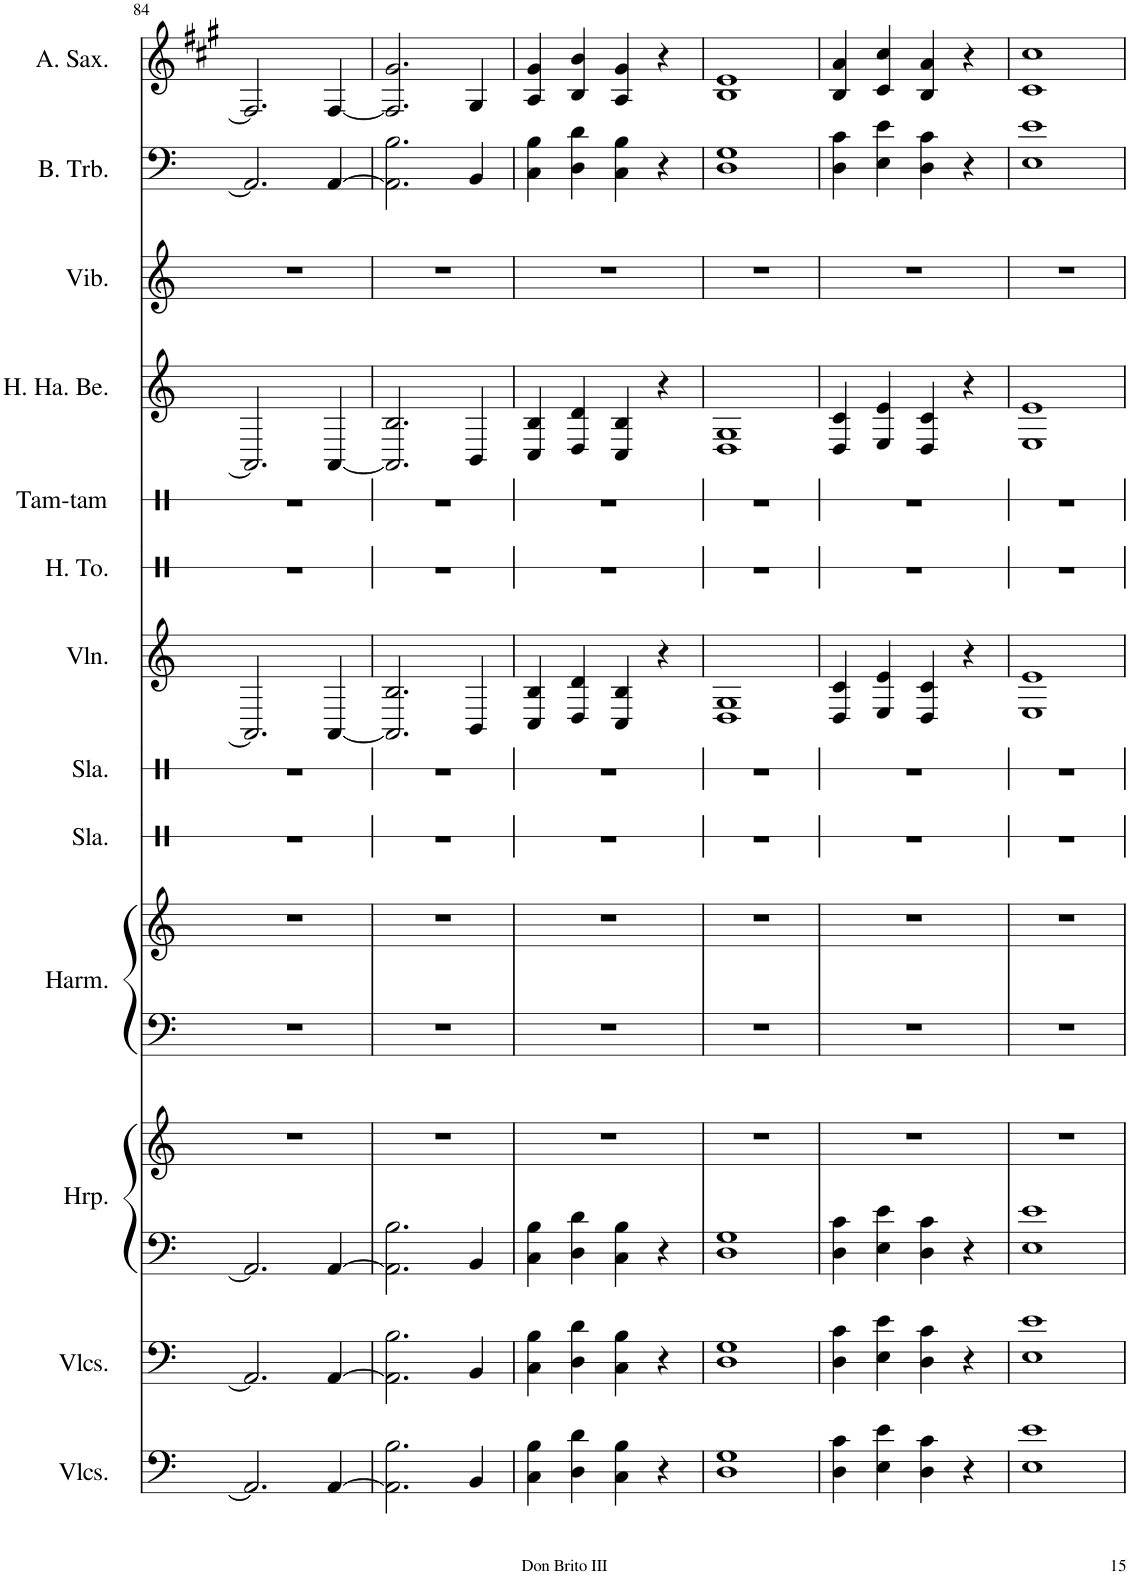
**kern	**kern	**kern	**kern	**kern	**kern	**kern	**kern	**kern	**kern	**kern	**kern	**kern	**kern	**kern
*part13	*part12	*part11	*part11	*part10	*part10	*part9	*part8	*part7	*part6	*part5	*part4	*part3	*part2	*part1
*staff15	*staff14	*staff13	*staff12	*staff11	*staff10	*staff9	*staff8	*staff7	*staff6	*staff5	*staff4	*staff3	*staff2	*staff1
*I"Violoncellos	*I"Violoncellos	*I"Harp	*	*I"Harmonium	*	*I"Slap	*I"Slap	*I"Violin	*I"High Tom	*I"Tam-tam	*I"High Hand Bells	*I"Vibraphone	*I"Bass Trombone	*I"Alto Saxophone
*I'Vlcs.	*I'Vlcs.	*I'Hrp.	*	*I'Harm.	*	*I'Sla.	*I'Sla.	*I'Vln.	*I'H. To.	*I'Tam-tam	*I'H. Ha. Be.	*I'Vib.	*I'B. Trb.	*I'A. Sax.
!!LO:PB:g=z
*clefF4	*clefF4	*clefF4	*clefG2	*clefF4	*clefG2	*clefX	*clefX	*clefG2	*clefX	*clefX	*clefG2	*clefG2	*clefF4	*clefG2
*	*	*	*	*	*	*	*	*	*	*	*	*	*	*Trd5c9
*k[]	*k[]	*k[]	*k[]	*k[]	*k[]	*k[]	*k[]	*k[]	*k[]	*k[]	*k[]	*k[]	*k[]	*k[f#c#g#]
*M4/4	*M4/4	*M4/4	*M4/4	*M4/4	*M4/4	*M4/4	*M4/4	*M4/4	*M4/4	*M4/4	*M4/4	*M4/4	*M4/4	*M4/4
=84	=84	=84	=84	=84	=84	=84	=84	=84	=84	=84	=84	=84	=84	=84
2.AA/]	2.AA/]	2.AA/]	1r	1r	1r	1r	1r	2.AA/]	1r	1r	2.AA/]	1r	2.AA/]	2.F#/]
[4AA/	[4AA/	[4AA/	.	.	.	.	.	[4AA/	.	.	[4AA/	.	[4AA/	[4F#/
=85	=85	=85	=85	=85	=85	=85	=85	=85	=85	=85	=85	=85	=85	=85
2.AA\] 2.B\	2.AA\] 2.B\	2.AA\] 2.B\	1r	1r	1r	1r	1r	2.AA/] 2.B/	1r	1r	2.AA/] 2.B/	1r	2.AA\] 2.B\	2.F#/] 2.g#/
4BB/	4BB/	4BB/	.	.	.	.	.	4BB/	.	.	4BB/	.	4BB/	4G#/
=86	=86	=86	=86	=86	=86	=86	=86	=86	=86	=86	=86	=86	=86	=86
4C\ 4B\	4C\ 4B\	4C\ 4B\	1r	1r	1r	1r	1r	4C/ 4B/	1r	1r	4C/ 4B/	1r	4C\ 4B\	4A/ 4g#/
4D\ 4d\	4D\ 4d\	4D\ 4d\	.	.	.	.	.	4D/ 4d/	.	.	4D/ 4d/	.	4D\ 4d\	4B/ 4b/
4C\ 4B\	4C\ 4B\	4C\ 4B\	.	.	.	.	.	4C/ 4B/	.	.	4C/ 4B/	.	4C\ 4B\	4A/ 4g#/
4r	4r	4r	.	.	.	.	.	4r	.	.	4r	.	4r	4r
=87	=87	=87	=87	=87	=87	=87	=87	=87	=87	=87	=87	=87	=87	=87
1D 1G	1D 1G	1D 1G	1r	1r	1r	1r	1r	1D 1G	1r	1r	1D 1G	1r	1D 1G	1B 1e
=88	=88	=88	=88	=88	=88	=88	=88	=88	=88	=88	=88	=88	=88	=88
4D\ 4c\	4D\ 4c\	4D\ 4c\	1r	1r	1r	1r	1r	4D/ 4c/	1r	1r	4D/ 4c/	1r	4D\ 4c\	4B/ 4a/
4E\ 4e\	4E\ 4e\	4E\ 4e\	.	.	.	.	.	4E/ 4e/	.	.	4E/ 4e/	.	4E\ 4e\	4c#/ 4cc#/
4D\ 4c\	4D\ 4c\	4D\ 4c\	.	.	.	.	.	4D/ 4c/	.	.	4D/ 4c/	.	4D\ 4c\	4B/ 4a/
4r	4r	4r	.	.	.	.	.	4r	.	.	4r	.	4r	4r
=89	=89	=89	=89	=89	=89	=89	=89	=89	=89	=89	=89	=89	=89	=89
1E 1e	1E 1e	1E 1e	1r	1r	1r	1r	1r	1E 1e	1r	1r	1E 1e	1r	1E 1e	1c# 1cc#
=	=	=	=	=	=	=	=	=	=	=	=	=	=	=
*-	*-	*-	*-	*-	*-	*-	*-	*-	*-	*-	*-	*-	*-	*-
